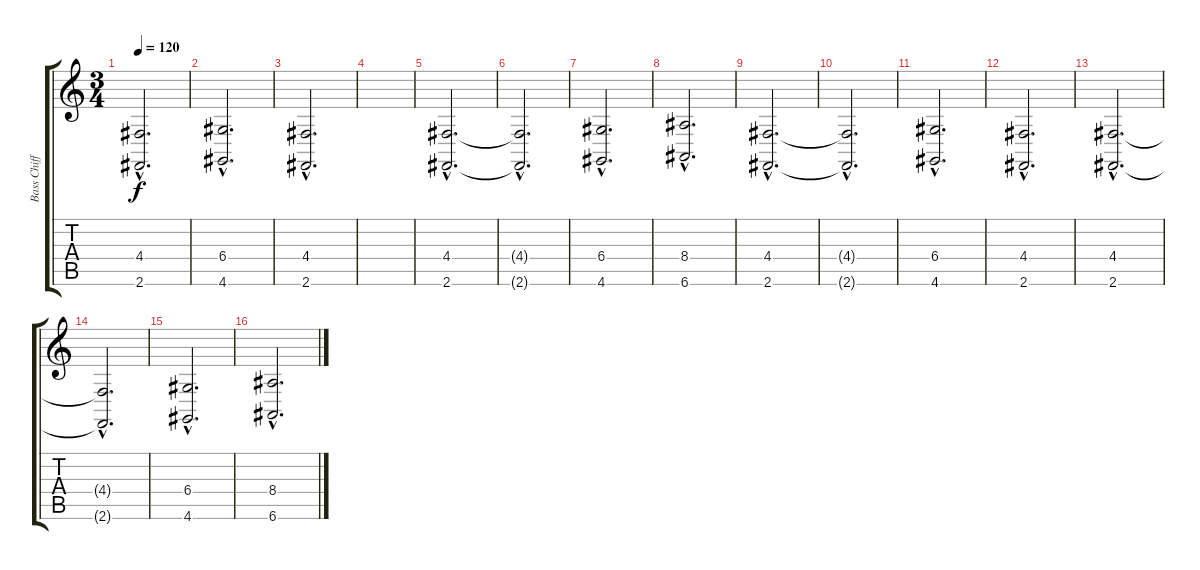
\track ("Bass Chiff Lead" "Bass Chiff") {instrument lead4chiff}
\staff {score tabs}
\tuning (E4 B3 G3 D3 A2 E2) {hide}
\ts (3 4)
\tempo 120
\clef g2
\ks c
(4.4{hac t} 2.6{hac t}).2{d dy f} |
(6.4{hac} 4.6{hac}).2{d} |
(4.4{hac} 2.6{hac}).2{d} |
|
(4.4{hac} 2.6{hac}).2{d} |
(4.4{hac t} 2.6{hac t}).2{d} |
(6.4{hac} 4.6{hac}).2{d} |
(8.4{hac} 6.6{hac}).2{d} |
(4.4{hac} 2.6{hac}).2{d} |
(4.4{hac t} 2.6{hac t}).2{d} |
(6.4{hac} 4.6{hac}).2{d} |
(4.4{hac} 2.6{hac}).2{d} |
(4.4{hac} 2.6{hac}).2{d} |
(4.4{hac t} 2.6{hac t}).2{d} |
(6.4{hac} 4.6{hac}).2{d} |
(8.4{hac} 6.6{hac}).2{d}
